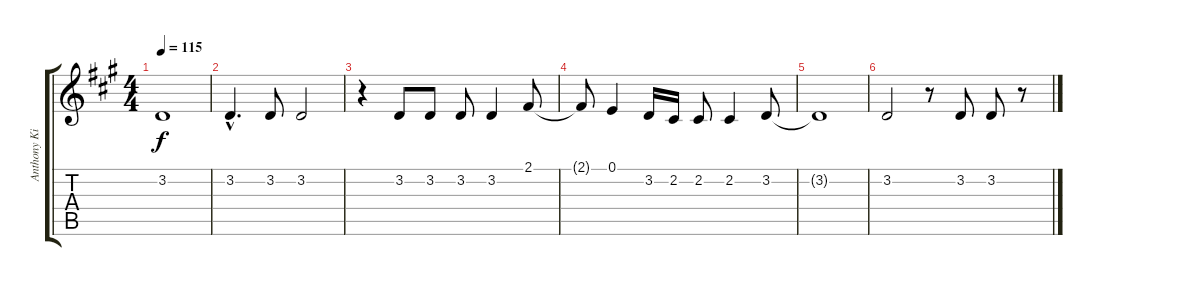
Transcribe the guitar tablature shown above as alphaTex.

\track ("Anthony Kiedis" "Anthony Ki") {instrument clarinet}
\staff {score tabs}
\tuning (E4 B3 G3 D3 A2 E2) {hide}
\ts (4 4)
\tempo 115
\clef g2
\ks a
3.2{t}.1{dy f} |
3.2{hac}.4{d} 3.2.8 3.2.2 |
r.4 3.2.8 3.2.8 3.2.8 3.2.4 2.1.8 |
2.1{t}.8 0.1.4 3.2.16 2.2.16 2.2.8 2.2.4 3.2.8 |
3.2{t}.1 |
3.2.2 r.8 3.2.8 3.2.8 r.8
